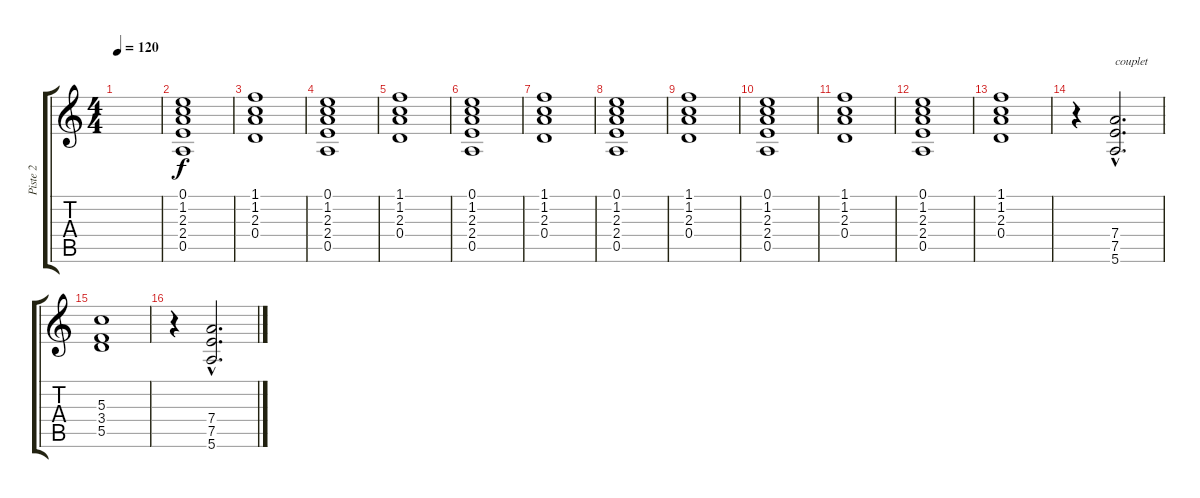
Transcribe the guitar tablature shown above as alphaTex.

\track ("Piste 2" "Piste 2") {instrument electricguitarclean}
\staff {score tabs}
\tuning (E4 B3 G3 D3 A2 E2) {hide}
\ts (4 4)
\tempo 120
\clef g2
\ks c
|
(0.1 1.2 2.3 2.4 0.5).1 |
(1.1 1.2 2.3 0.4).1 |
(0.1 1.2 2.3 2.4 0.5).1 |
(1.1 1.2 2.3 0.4).1 |
(0.1 1.2 2.3 2.4 0.5).1 |
(1.1 1.2 2.3 0.4).1 |
(0.1 1.2 2.3 2.4 0.5).1 |
(1.1 1.2 2.3 0.4).1 |
(0.1 1.2 2.3 2.4 0.5).1 |
(1.1 1.2 2.3 0.4).1 |
(0.1 1.2 2.3 2.4 0.5).1 |
(1.1 1.2 2.3 0.4).1 |
r.4{instrument distortionguitar} (7.4{hac} 7.5{hac} 5.6{hac}).2{d txt "couplet"} |
(5.3 3.4 5.5).1 |
r.4 (7.4{hac} 7.5{hac} 5.6{hac}).2{d}
